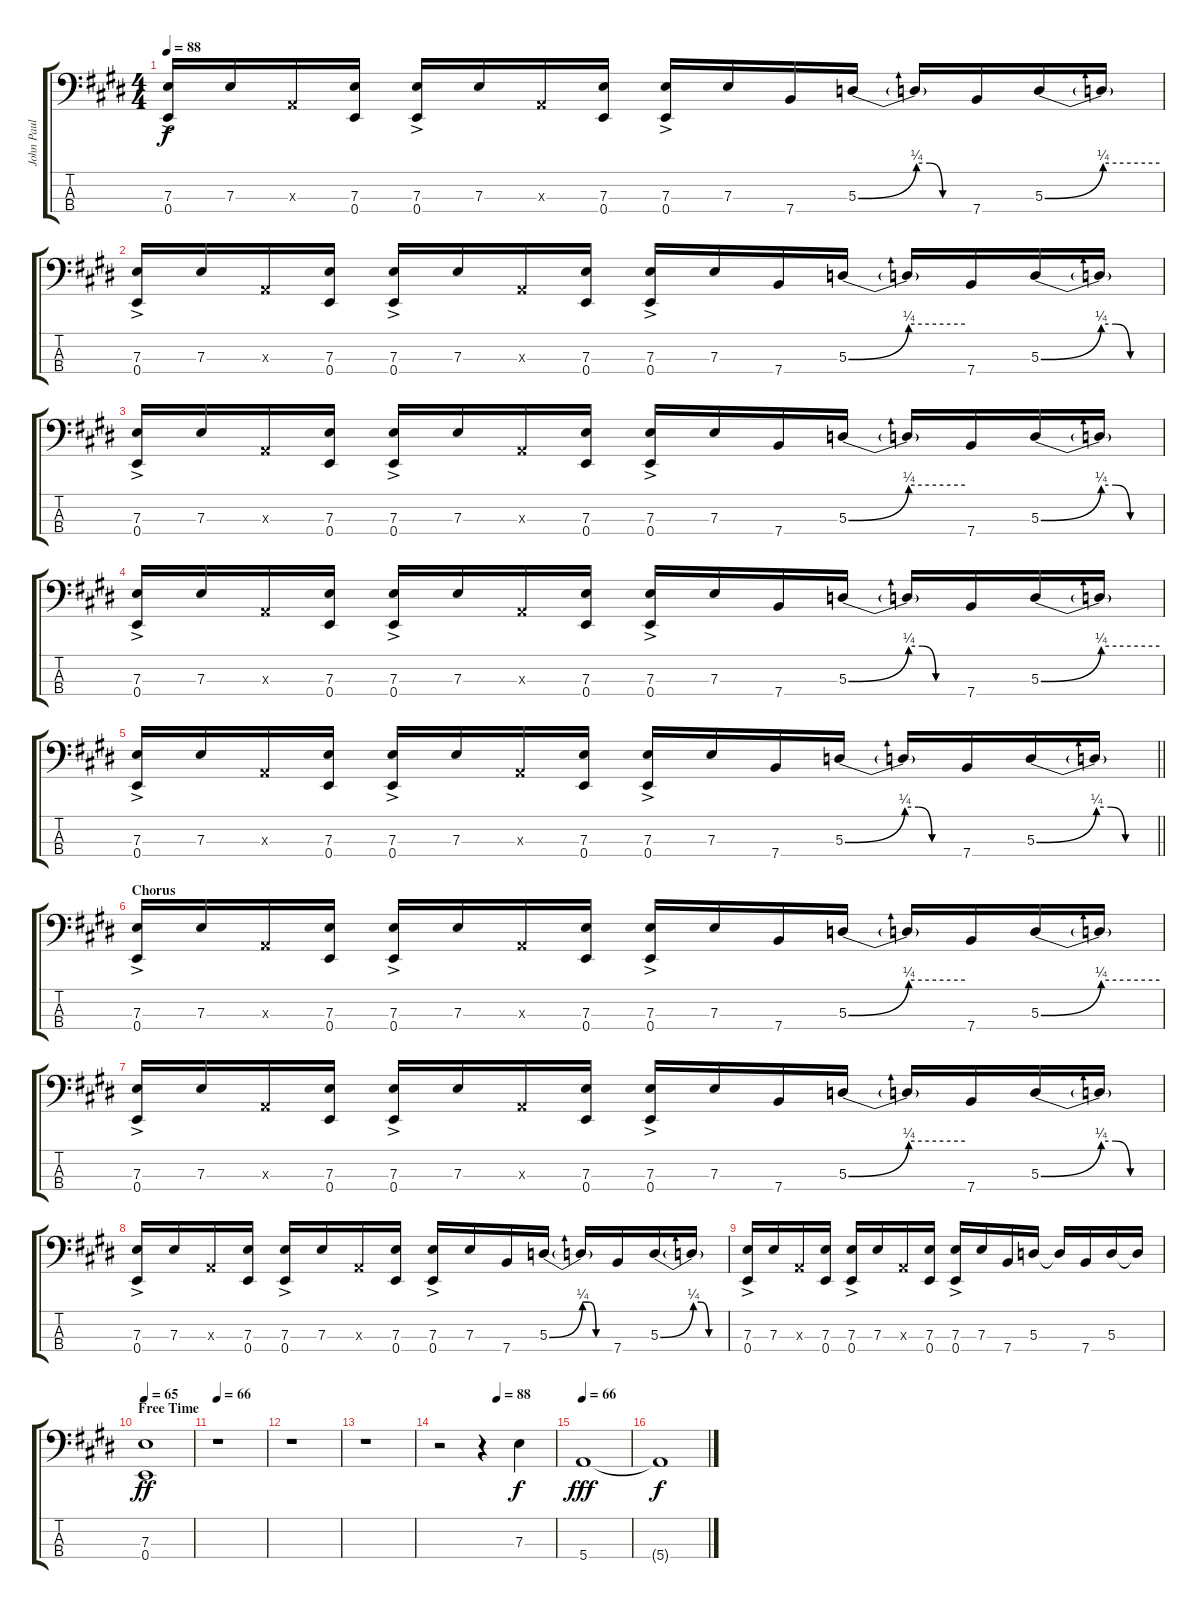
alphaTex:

\track ("John Paul Electric Bass (w/pick)" "John Paul ") {instrument electricbasspick}
\staff {score tabs}
\tuning (G2 D2 A1 E1) {hide}
\ts (4 4)
\tempo 88
\clef f4
\ks e
(7.3{ac} 0.4{ac}).16{dy f} 7.3.16 0.3{x}.16 (7.3 0.4).16 (7.3{ac} 0.4{ac}).16 7.3.16 0.3{x}.16 (7.3 0.4).16 (7.3{ac} 0.4{ac}).16 7.3.16 7.4.16 5.3{be (bend 0 0 60 1)}.16 5.3{be (custom 0 1 15 1 30 0 60 0) t}.16 7.4.16 5.3{be (bend 0 0 60 1)}.16 5.3{be (hold 0 1 60 1) t}.16 |
(7.3{ac} 0.4{ac}).16 7.3.16 0.3{x}.16 (7.3 0.4).16 (7.3{ac} 0.4{ac}).16 7.3.16 0.3{x}.16 (7.3 0.4).16 (7.3{ac} 0.4{ac}).16 7.3.16 7.4.16 5.3{be (bend 0 0 60 1)}.16 5.3{be (hold 0 1 60 1) t}.16 7.4.16 5.3{be (bend 0 0 60 1)}.16 5.3{be (custom 0 1 15 1 30 0 60 0) t}.16 |
(7.3{ac} 0.4{ac}).16 7.3.16 0.3{x}.16 (7.3 0.4).16 (7.3{ac} 0.4{ac}).16 7.3.16 0.3{x}.16 (7.3 0.4).16 (7.3{ac} 0.4{ac}).16 7.3.16 7.4.16 5.3{be (bend 0 0 60 1)}.16 5.3{be (hold 0 1 60 1) t}.16 7.4.16 5.3{be (bend 0 0 60 1)}.16 5.3{be (custom 0 1 15 1 30 0 60 0) t}.16 |
(7.3{ac} 0.4{ac}).16 7.3.16 0.3{x}.16 (7.3 0.4).16 (7.3{ac} 0.4{ac}).16 7.3.16 0.3{x}.16 (7.3 0.4).16 (7.3{ac} 0.4{ac}).16 7.3.16 7.4.16 5.3{be (bend 0 0 60 1)}.16 5.3{be (custom 0 1 15 1 30 0 60 0) t}.16 7.4.16 5.3{be (bend 0 0 60 1)}.16 5.3{be (hold 0 1 60 1) t}.16 |
\barLineRight lightlight
(7.3{ac} 0.4{ac}).16 7.3.16 0.3{x}.16 (7.3 0.4).16 (7.3{ac} 0.4{ac}).16 7.3.16 0.3{x}.16 (7.3 0.4).16 (7.3{ac} 0.4{ac}).16 7.3.16 7.4.16 5.3{be (bend 0 0 60 1)}.16 5.3{be (custom 0 1 15 1 30 0 60 0) t}.16 7.4.16 5.3{be (bend 0 0 60 1)}.16 5.3{be (custom 0 1 15 1 30 0 60 0) t}.16 |
\section ("" "Chorus")
(7.3{ac} 0.4{ac}).16 7.3.16 0.3{x}.16 (7.3 0.4).16 (7.3{ac} 0.4{ac}).16 7.3.16 0.3{x}.16 (7.3 0.4).16 (7.3{ac} 0.4{ac}).16 7.3.16 7.4.16 5.3{be (bend 0 0 60 1)}.16 5.3{be (hold 0 1 60 1) t}.16 7.4.16 5.3{be (bend 0 0 60 1)}.16 5.3{be (hold 0 1 60 1) t}.16 |
(7.3{ac} 0.4{ac}).16 7.3.16 0.3{x}.16 (7.3 0.4).16 (7.3{ac} 0.4{ac}).16 7.3.16 0.3{x}.16 (7.3 0.4).16 (7.3{ac} 0.4{ac}).16 7.3.16 7.4.16 5.3{be (bend 0 0 60 1)}.16 5.3{be (hold 0 1 60 1) t}.16 7.4.16 5.3{be (bend 0 0 60 1)}.16 5.3{be (custom 0 1 15 1 30 0 60 0) t}.16 |
(7.3{ac} 0.4{ac}).16 7.3.16 0.3{x}.16 (7.3 0.4).16 (7.3{ac} 0.4{ac}).16 7.3.16 0.3{x}.16 (7.3 0.4).16 (7.3{ac} 0.4{ac}).16 7.3.16 7.4.16 5.3{be (bend 0 0 60 1)}.16 5.3{be (custom 0 1 15 1 30 0 60 0) t}.16 7.4.16 5.3{be (bend 0 0 60 1)}.16 5.3{be (custom 0 1 15 1 30 0 60 0) t}.16 |
(7.3{ac} 0.4{ac}).16 7.3.16 0.3{x}.16 (7.3 0.4).16 (7.3{ac} 0.4{ac}).16 7.3.16 0.3{x}.16 (7.3 0.4).16 (7.3{ac} 0.4{ac}).16 7.3.16 7.4.16 5.3.16 5.3{t}.16 7.4.16 5.3.16 5.3{t}.16 |
\section ("" "Free Time")
\tempo 65
(7.3 0.4).1{dy ff} |
\tempo 66
r.1 |
r.1 |
r.1 |
\tempo (88 0.5)
r.2 r.4 7.3.4{dy f} |
\tempo 66
5.4.1{dy fff} |
5.4{t}.1{dy f}
